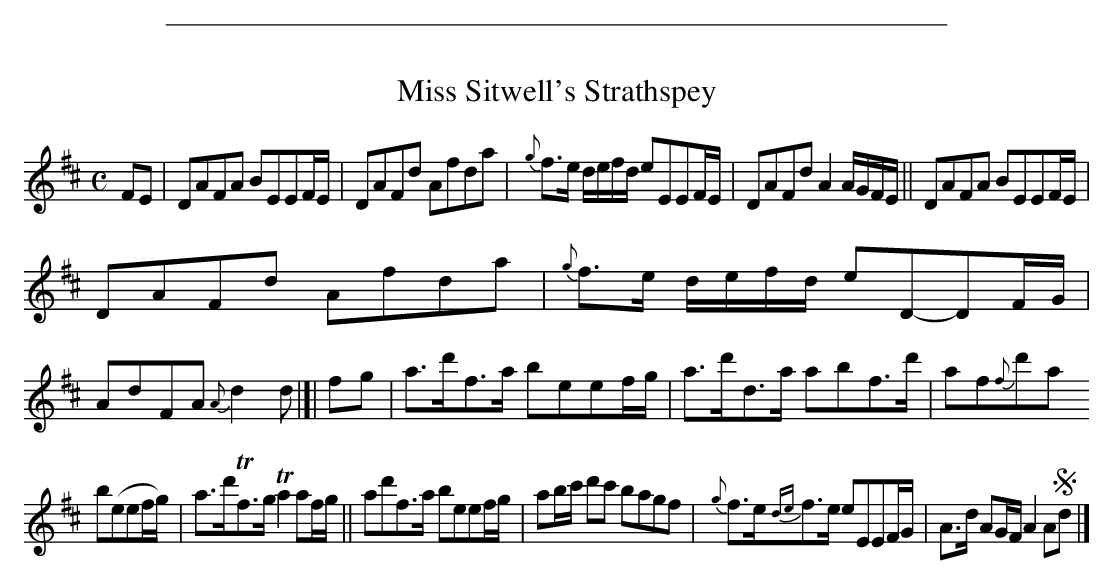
X:1
T: Miss Sitwell's Strathspey
M: C
L: 1/8
K: D
FE |\
DAFA BEEF/E/ | DAFd Afda |\
{g}f>e d/e/f/d/ eEEF/E/ | DAFd A2 A/G/F/E/ ||\
DAFA BEEF/E/ |
DAFd Afda |\
{g}f>e d/e/f/d/ eD-DF/G/ | AdFA {A}d2d |[|\
fg |\
a>d'f>a beef/g/ | a>d'd>a abf>d' | af{f}d'a
b(eef/g/) | a>d'Tf>g Ta2af/g/ ||\
ad'f>a beef/g/ | ab/c'/ d'c' bagf |\
{g}f>e{de}f>e eEEF/G/ | A>d AG/F/ A2A!segno!d |]
